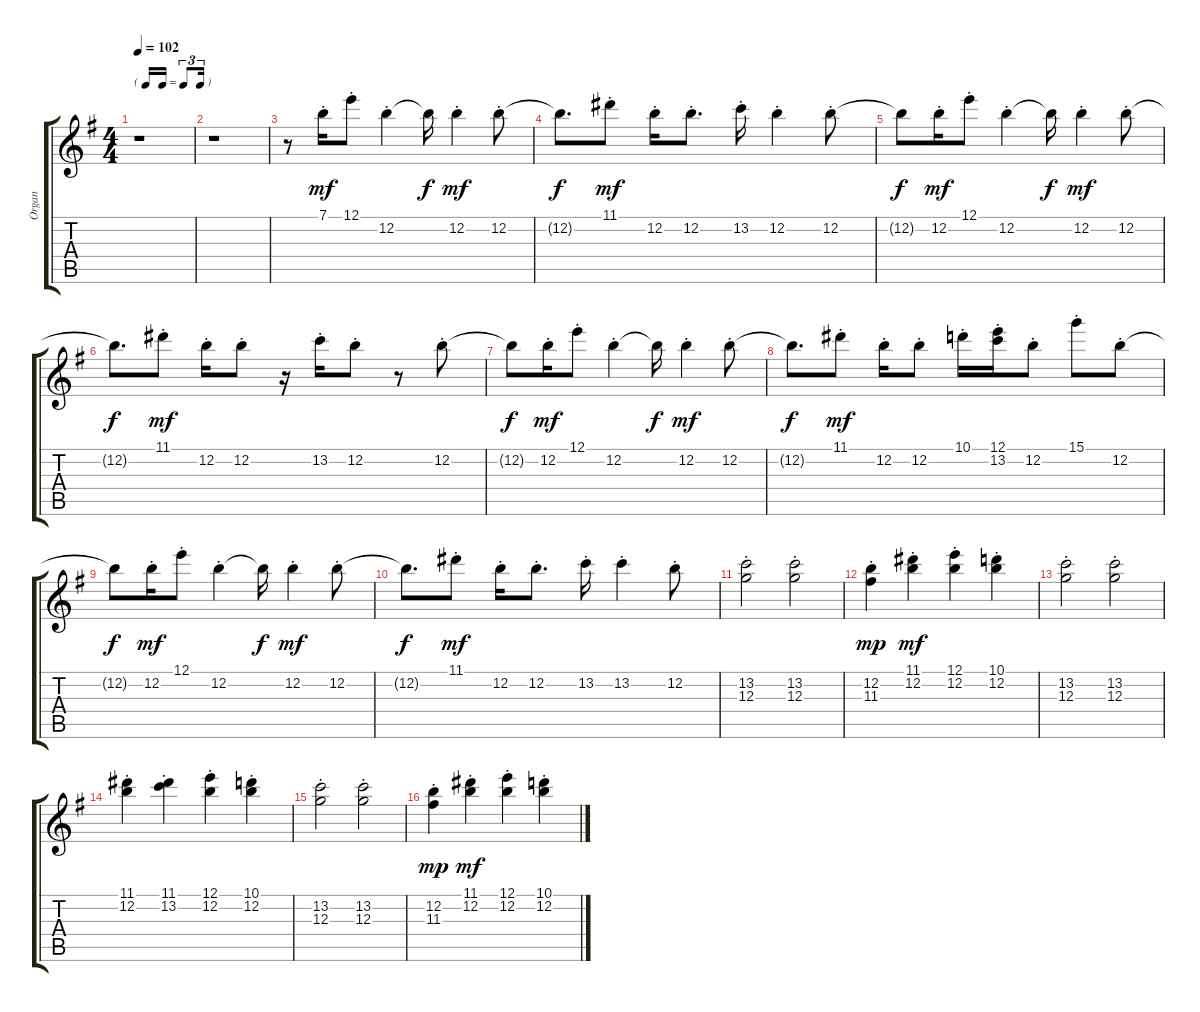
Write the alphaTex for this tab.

\track ("Organ" "Organ") {instrument electricguitarclean}
\staff {score tabs}
\tuning (E4 B3 G3 D3 A2 E2) {hide}
\ts (4 4)
\tf triplet16th
\tempo 102
\clef g2
\ks g
r.1{dy mf} |
r.1 |
r.8 7.1{st}.16 12.1{st}.8 12.2{st}.4 12.2{t}.16{dy f} 12.2{st}.4{dy mf} 12.2{st}.8 |
12.2{t}.8{d dy f} 11.1{st}.8{dy mf} 12.2{st}.16 12.2{st}.8{d} 13.2{st}.16 12.2{st}.4 12.2{st}.8 |
12.2{t}.8{dy f} 12.2{st}.16{dy mf} 12.1{st}.8 12.2{st}.4 12.2{t}.16{dy f} 12.2{st}.4{dy mf} 12.2{st}.8 |
12.2{t}.8{d dy f} 11.1{st}.8{dy mf} 12.2{st}.16 12.2{st}.8 r.16 13.2{st}.16 12.2{st}.8 r.8 12.2{st}.8 |
12.2{t}.8{dy f} 12.2{st}.16{dy mf} 12.1{st}.8 12.2{st}.4 12.2{t}.16{dy f} 12.2{st}.4{dy mf} 12.2{st}.8 |
12.2{t}.8{d dy f} 11.1{st}.8{dy mf} 12.2{st}.16 12.2{st}.8 10.1{st}.16 (12.1{st} 13.2{st}).16 12.2{st}.8 15.1{st}.8 12.2{st}.8 |
12.2{t}.8{dy f} 12.2{st}.16{dy mf} 12.1{st}.8 12.2{st}.4 12.2{t}.16{dy f} 12.2{st}.4{dy mf} 12.2{st}.8 |
12.2{t}.8{d dy f} 11.1{st}.8{dy mf} 12.2{st}.16 12.2{st}.8{d} 13.2{st}.16 13.2{st}.4 12.2{st}.8 |
(13.2{st} 12.3{st}).2 (13.2{st} 12.3{st}).2 |
(12.2{st} 11.3{st}).4{dy mp} (11.1{st} 12.2{st}).4{dy mf} (12.1{st} 12.2{st}).4 (10.1{st} 12.2{st}).4 |
(13.2{st} 12.3{st}).2 (13.2{st} 12.3{st}).2 |
(11.1{st} 12.2{st}).4 (11.1{st} 13.2{st}).4 (12.1{st} 12.2{st}).4 (10.1{st} 12.2{st}).4 |
(13.2{st} 12.3{st}).2 (13.2{st} 12.3{st}).2 |
(12.2{st} 11.3{st}).4{dy mp} (11.1{st} 12.2{st}).4{dy mf} (12.1{st} 12.2{st}).4 (10.1{st} 12.2{st}).4
